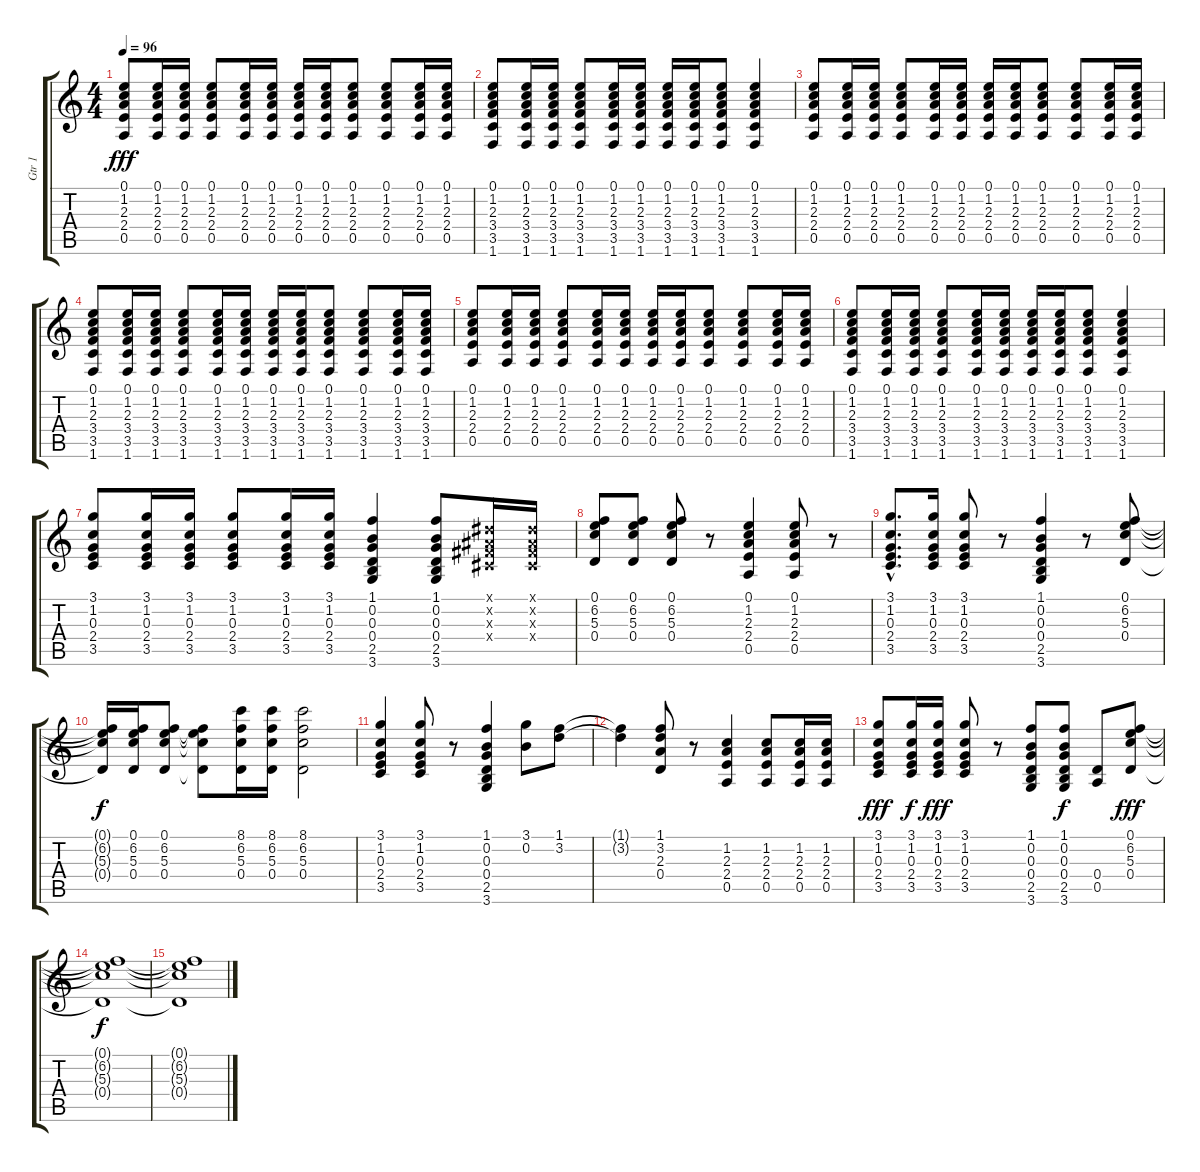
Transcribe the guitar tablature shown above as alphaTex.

\track ("Gtr 1" "Gtr 1") {instrument electricguitarclean}
\staff {score tabs}
\tuning (E4 B3 G3 D3 A2 E2) {hide}
\ts (4 4)
\tempo 96
\clef g2
\ks c
(0.1 1.2 2.3 2.4 0.5).8{dy fff} (0.1 1.2 2.3 2.4 0.5).16 (0.1 1.2 2.3 2.4 0.5).16 (0.1 1.2 2.3 2.4 0.5).8 (0.1 1.2 2.3 2.4 0.5).16 (0.1 1.2 2.3 2.4 0.5).16 (0.1 1.2 2.3 2.4 0.5).16 (0.1 1.2 2.3 2.4 0.5).16 (0.1 1.2 2.3 2.4 0.5).8 (0.1 1.2 2.3 2.4 0.5).8 (0.1 1.2 2.3 2.4 0.5).16 (0.1 1.2 2.3 2.4 0.5).16 |
(0.1 1.2 2.3 3.4 3.5 1.6).8 (0.1 1.2 2.3 3.4 3.5 1.6).16 (0.1 1.2 2.3 3.4 3.5 1.6).16 (0.1 1.2 2.3 3.4 3.5 1.6).8 (0.1 1.2 2.3 3.4 3.5 1.6).16 (0.1 1.2 2.3 3.4 3.5 1.6).16 (0.1 1.2 2.3 3.4 3.5 1.6).16 (0.1 1.2 2.3 3.4 3.5 1.6).16 (0.1 1.2 2.3 3.4 3.5 1.6).8 (0.1 1.2 2.3 3.4 3.5 1.6).4 |
(0.1 1.2 2.3 2.4 0.5).8 (0.1 1.2 2.3 2.4 0.5).16 (0.1 1.2 2.3 2.4 0.5).16 (0.1 1.2 2.3 2.4 0.5).8 (0.1 1.2 2.3 2.4 0.5).16 (0.1 1.2 2.3 2.4 0.5).16 (0.1 1.2 2.3 2.4 0.5).16 (0.1 1.2 2.3 2.4 0.5).16 (0.1 1.2 2.3 2.4 0.5).8 (0.1 1.2 2.3 2.4 0.5).8 (0.1 1.2 2.3 2.4 0.5).16 (0.1 1.2 2.3 2.4 0.5).16 |
(0.1 1.2 2.3 3.4 3.5 1.6).8 (0.1 1.2 2.3 3.4 3.5 1.6).16 (0.1 1.2 2.3 3.4 3.5 1.6).16 (0.1 1.2 2.3 3.4 3.5 1.6).8 (0.1 1.2 2.3 3.4 3.5 1.6).16 (0.1 1.2 2.3 3.4 3.5 1.6).16 (0.1 1.2 2.3 3.4 3.5 1.6).16 (0.1 1.2 2.3 3.4 3.5 1.6).16 (0.1 1.2 2.3 3.4 3.5 1.6).8 (0.1 1.2 2.3 3.4 3.5 1.6).8 (0.1 1.2 2.3 3.4 3.5 1.6).16 (0.1 1.2 2.3 3.4 3.5 1.6).16 |
(0.1 1.2 2.3 2.4 0.5).8 (0.1 1.2 2.3 2.4 0.5).16 (0.1 1.2 2.3 2.4 0.5).16 (0.1 1.2 2.3 2.4 0.5).8 (0.1 1.2 2.3 2.4 0.5).16 (0.1 1.2 2.3 2.4 0.5).16 (0.1 1.2 2.3 2.4 0.5).16 (0.1 1.2 2.3 2.4 0.5).16 (0.1 1.2 2.3 2.4 0.5).8 (0.1 1.2 2.3 2.4 0.5).8 (0.1 1.2 2.3 2.4 0.5).16 (0.1 1.2 2.3 2.4 0.5).16 |
(0.1 1.2 2.3 3.4 3.5 1.6).8 (0.1 1.2 2.3 3.4 3.5 1.6).16 (0.1 1.2 2.3 3.4 3.5 1.6).16 (0.1 1.2 2.3 3.4 3.5 1.6).8 (0.1 1.2 2.3 3.4 3.5 1.6).16 (0.1 1.2 2.3 3.4 3.5 1.6).16 (0.1 1.2 2.3 3.4 3.5 1.6).16 (0.1 1.2 2.3 3.4 3.5 1.6).16 (0.1 1.2 2.3 3.4 3.5 1.6).8 (0.1 1.2 2.3 3.4 3.5 1.6).4 |
(3.1 1.2 0.3 2.4 3.5).8 (3.1 1.2 0.3 2.4 3.5).16 (3.1 1.2 0.3 2.4 3.5).16 (3.1 1.2 0.3 2.4 3.5).8 (3.1 1.2 0.3 2.4 3.5).16 (3.1 1.2 0.3 2.4 3.5).16 (1.1 0.2 0.3 0.4 2.5 3.6).4 (1.1 0.2 0.3 0.4 2.5 3.6).8 (-1.1{x} -1.2{x} -1.3{x} -1.4{x}).16 (-1.1{x} -1.2{x} -1.3{x} -1.4{x}).16 |
(0.1 6.2 5.3 0.4).8 (0.1 6.2 5.3 0.4).8 (0.1 6.2 5.3 0.4).8 r.8 (0.1 1.2 2.3 2.4 0.5).4 (0.1 1.2 2.3 2.4 0.5).8 r.8 |
(3.1{hac} 1.2{hac} 0.3{hac} 2.4{hac} 3.5{hac}).8{d} (3.1 1.2 0.3 2.4 3.5).16 (3.1 1.2 0.3 2.4 3.5).8 r.8 (1.1 0.2 0.3 0.4 2.5 3.6).4 r.8 (0.1 6.2 5.3 0.4).8 |
(0.1{t} 6.2{t} 5.3{t} 0.4{t}).16{dy f} (0.1 6.2 5.3 0.4).16 (0.1 6.2 5.3 0.4).8 (0.1{t} 6.2{t} 5.3{t} 0.4{t}).8 (8.1 6.2 5.3 0.4).16 (8.1 6.2 5.3 0.4).16 (8.1 6.2 5.3 0.4).2 |
(3.1 1.2 0.3 2.4 3.5).4 (3.1 1.2 0.3 2.4 3.5).8 r.8 (1.1 0.2 0.3 0.4 2.5 3.6).4 (3.1 0.2).8 (1.1 3.2).8 |
(1.1{t} 3.2{t}).4 (1.1 3.2 2.3 0.4).8 r.8 (1.2 2.3 2.4 0.5).4 (1.2 2.3 2.4 0.5).8 (1.2 2.3 2.4 0.5).16 (1.2 2.3 2.4 0.5).16 |
(3.1 1.2 0.3 2.4 3.5).8{dy fff} (3.1 1.2 0.3 2.4 3.5).16{dy f} (3.1 1.2 0.3 2.4 3.5).16{dy fff} (3.1 1.2 0.3 2.4 3.5).8 r.8 (1.1 0.2 0.3 0.4 2.5 3.6).8 (1.1 0.2 0.3 0.4 2.5 3.6).8{dy f} (0.4 0.5).8 (0.1 6.2 5.3 0.4).8{dy fff} |
(0.1{t} 6.2{t} 5.3{t} 0.4{t}).1{dy f} |
(0.1{t} 6.2{t} 5.3{t} 0.4{t}).1
